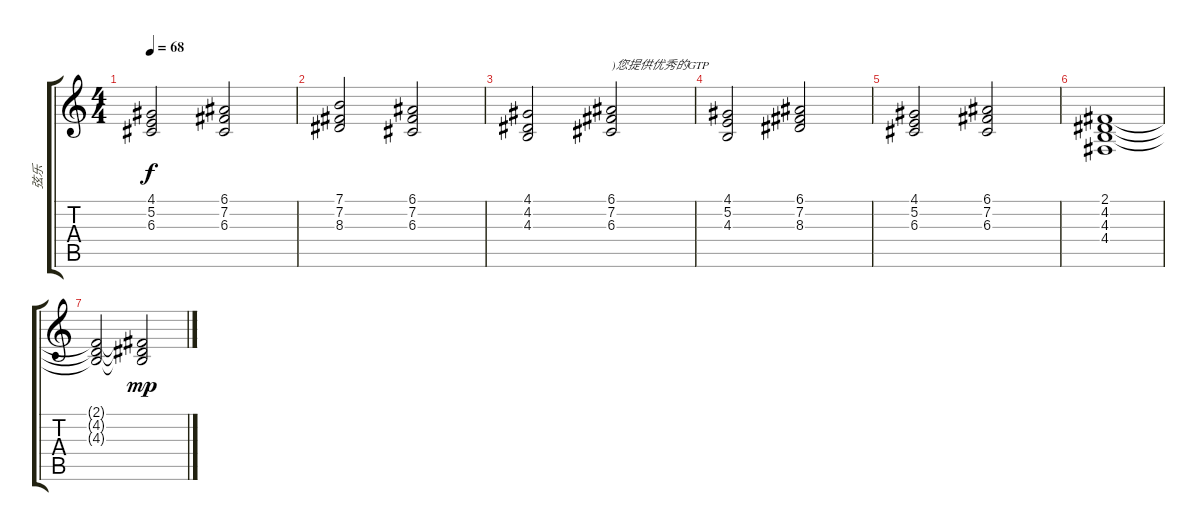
\track ("弦乐" "弦乐") {instrument stringensemble1}
\staff {score tabs}
\tuning (E4 B3 G3 D3 A2 E2) {hide}
\ts (4 4)
\tempo 68
\clef g2
\ks c
(4.1 5.2 6.3).2{dy f} (6.1 7.2 6.3).2 |
(7.1 7.2 8.3).2 (6.1 7.2 6.3).2 |
(4.1 4.2 4.3).2 (6.1 7.2 6.3).2{txt ")您提供优秀的GTP"} |
(4.1 5.2 4.3).2 (6.1 7.2 8.3).2 |
(4.1 5.2 6.3).2 (6.1 7.2 6.3).2 |
(2.1 4.2 4.3 4.4).1 |
(2.1{t} 4.2{t} 4.3{t}).2 (2.1{t} 4.2{t} 4.3{t}).2{dy mp}
